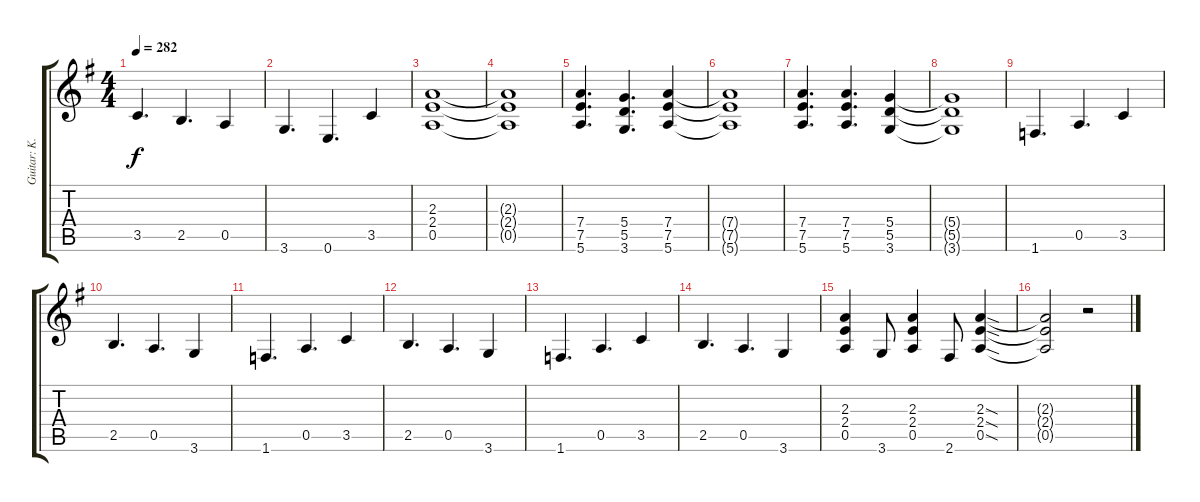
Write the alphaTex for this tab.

\track ("Guitar: K.K." "Guitar: K.") {instrument overdrivenguitar}
\staff {score tabs}
\tuning (E4 B3 G3 D3 A2 E2) {hide}
\ts (4 4)
\tempo 282
\clef g2
\ks g
3.5.4{d dy f} 2.5.4{d} 0.5.4 |
3.6.4{d} 0.6.4{d} 3.5.4 |
(2.3 2.4 0.5).1 |
(2.3{t} 2.4{t} 0.5{t}).1 |
(7.4 7.5 5.6).4{d} (5.4 5.5 3.6).4{d} (7.4 7.5 5.6).4 |
(7.4{t} 7.5{t} 5.6{t}).1 |
(7.4 7.5 5.6).4{d} (7.4 7.5 5.6).4{d} (5.4 5.5 3.6).4 |
(5.4{t} 5.5{t} 3.6{t}).1 |
1.6.4{d} 0.5.4{d} 3.5.4 |
2.5.4{d} 0.5.4{d} 3.6.4 |
1.6.4{d} 0.5.4{d} 3.5.4 |
2.5.4{d} 0.5.4{d} 3.6.4 |
1.6.4{d} 0.5.4{d} 3.5.4 |
2.5.4{d} 0.5.4{d} 3.6.4 |
(2.3 2.4 0.5).4 3.6.8 (2.3 2.4 0.5).4 2.6.8 (2.3{sod} 2.4{sod} 0.5{sod}).4 |
(2.3{t} 2.4{t} 0.5{t}).2 r.2
